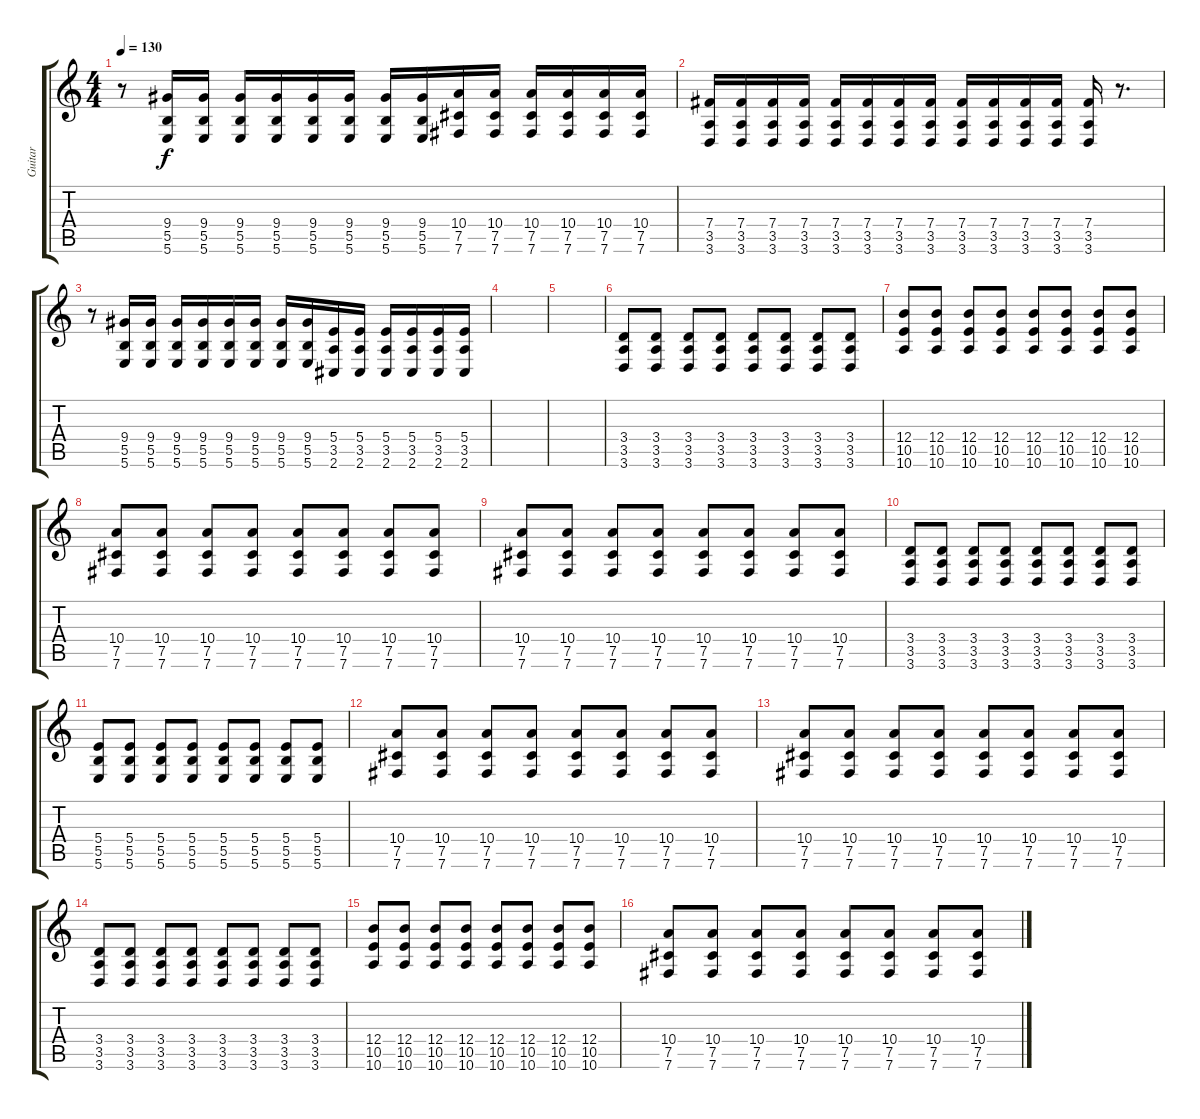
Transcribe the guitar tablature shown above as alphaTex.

\track ("Guitar" "Guitar") {instrument distortionguitar}
\staff {score tabs}
\tuning (Db4 Ab3 E3 B2 Gb2 B1) {hide}
\ts (4 4)
\tempo 130
\clef g2
\ks c
r.8{dy f} (9.4 5.5 5.6).16 (9.4 5.5 5.6).16 (9.4 5.5 5.6).16 (9.4 5.5 5.6).16 (9.4 5.5 5.6).16 (9.4 5.5 5.6).16 (9.4 5.5 5.6).16 (9.4 5.5 5.6).16 (10.4 7.5 7.6).16 (10.4 7.5 7.6).16 (10.4 7.5 7.6).16 (10.4 7.5 7.6).16 (10.4 7.5 7.6).16 (10.4 7.5 7.6).16 |
(7.4 3.5 3.6).16 (7.4 3.5 3.6).16 (7.4 3.5 3.6).16 (7.4 3.5 3.6).16 (7.4 3.5 3.6).16 (7.4 3.5 3.6).16 (7.4 3.5 3.6).16 (7.4 3.5 3.6).16 (7.4 3.5 3.6).16 (7.4 3.5 3.6).16 (7.4 3.5 3.6).16 (7.4 3.5 3.6).16 (7.4 3.5 3.6).16 r.8{d} |
r.8 (9.4 5.5 5.6).16 (9.4 5.5 5.6).16 (9.4 5.5 5.6).16 (9.4 5.5 5.6).16 (9.4 5.5 5.6).16 (9.4 5.5 5.6).16 (9.4 5.5 5.6).16 (9.4 5.5 5.6).16 (5.4 3.5 2.6).16 (5.4 3.5 2.6).16 (5.4 3.5 2.6).16 (5.4 3.5 2.6).16 (5.4 3.5 2.6).16 (5.4 3.5 2.6).16 |
|
|
(3.4 3.5 3.6).8 (3.4 3.5 3.6).8 (3.4 3.5 3.6).8 (3.4 3.5 3.6).8 (3.4 3.5 3.6).8 (3.4 3.5 3.6).8 (3.4 3.5 3.6).8 (3.4 3.5 3.6).8 |
(12.4 10.5 10.6).8 (12.4 10.5 10.6).8 (12.4 10.5 10.6).8 (12.4 10.5 10.6).8 (12.4 10.5 10.6).8 (12.4 10.5 10.6).8 (12.4 10.5 10.6).8 (12.4 10.5 10.6).8 |
(10.4 7.5 7.6).8 (10.4 7.5 7.6).8 (10.4 7.5 7.6).8 (10.4 7.5 7.6).8 (10.4 7.5 7.6).8 (10.4 7.5 7.6).8 (10.4 7.5 7.6).8 (10.4 7.5 7.6).8 |
(10.4 7.5 7.6).8 (10.4 7.5 7.6).8 (10.4 7.5 7.6).8 (10.4 7.5 7.6).8 (10.4 7.5 7.6).8 (10.4 7.5 7.6).8 (10.4 7.5 7.6).8 (10.4 7.5 7.6).8 |
(3.4 3.5 3.6).8 (3.4 3.5 3.6).8 (3.4 3.5 3.6).8 (3.4 3.5 3.6).8 (3.4 3.5 3.6).8 (3.4 3.5 3.6).8 (3.4 3.5 3.6).8 (3.4 3.5 3.6).8 |
(5.4 5.5 5.6).8 (5.4 5.5 5.6).8 (5.4 5.5 5.6).8 (5.4 5.5 5.6).8 (5.4 5.5 5.6).8 (5.4 5.5 5.6).8 (5.4 5.5 5.6).8 (5.4 5.5 5.6).8 |
(10.4 7.5 7.6).8 (10.4 7.5 7.6).8 (10.4 7.5 7.6).8 (10.4 7.5 7.6).8 (10.4 7.5 7.6).8 (10.4 7.5 7.6).8 (10.4 7.5 7.6).8 (10.4 7.5 7.6).8 |
(10.4 7.5 7.6).8 (10.4 7.5 7.6).8 (10.4 7.5 7.6).8 (10.4 7.5 7.6).8 (10.4 7.5 7.6).8 (10.4 7.5 7.6).8 (10.4 7.5 7.6).8 (10.4 7.5 7.6).8 |
(3.4 3.5 3.6).8 (3.4 3.5 3.6).8 (3.4 3.5 3.6).8 (3.4 3.5 3.6).8 (3.4 3.5 3.6).8 (3.4 3.5 3.6).8 (3.4 3.5 3.6).8 (3.4 3.5 3.6).8 |
(12.4 10.5 10.6).8 (12.4 10.5 10.6).8 (12.4 10.5 10.6).8 (12.4 10.5 10.6).8 (12.4 10.5 10.6).8 (12.4 10.5 10.6).8 (12.4 10.5 10.6).8 (12.4 10.5 10.6).8 |
(10.4 7.5 7.6).8 (10.4 7.5 7.6).8 (10.4 7.5 7.6).8 (10.4 7.5 7.6).8 (10.4 7.5 7.6).8 (10.4 7.5 7.6).8 (10.4 7.5 7.6).8 (10.4 7.5 7.6).8
